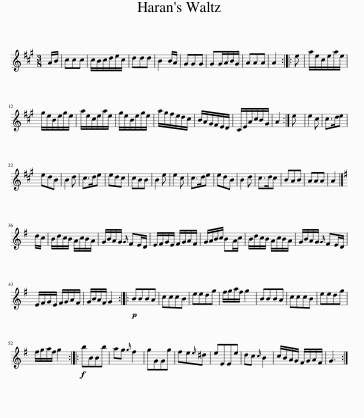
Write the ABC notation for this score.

X:1
L:1/8
M:3/8
I:linebreak $
K:A
V:1 treble
V:1
 A/B/ | ccc | c/B/c/d/e/c/ | ddd | B2 B/A/ | %5
 GGG | GG/A/B/G/ | AAA | A2 :: e | %10
 a/e/c/e/a/e/ |$ g/e/B/e/g/e/ | a/e/c/e/a/e/ | g/e/B/e/g/e/ | a/g/f/e/d/c/ | %15
 B/A/G/F/E/D/ | C/E/A/c/B/G/ | A2 :| e | e2 c | %20
 c>de |$ edB | B2 d | c>de | edc | %25
 cBB | B2 e | e2 c | c>de | edB | %30
 B2 d | c>dc | BAB | AAA | A2 |]$ %35
[K:G] d/c/ | B/d/c/B/ A/c/B/A/ | G/B/A/G/{G} FE/D/ | E/F/G/E/ F/G/A/F/ | G/A/B/c/ BA/c/ | %40
 B/d/c/B/ A/c/B/A/ | G/B/A/G/{G} FE/D/ |$ E/F/G/E/ F/G/A/F/ | G/B/A/F/ G2 ::!p! BBBA | %45
 cccB | eedg | f/g/a/f/ g2 | BBBA | cccB | %50
 eedg |$ f/g/a/f/ g2 ::!f! bBBb | ag{g} f2 | gGGg | %55
 fe{e}^d | eEEe | dc{c} B2 | c/B/A/G/ F/G/A/F/ | G3 :| %60
